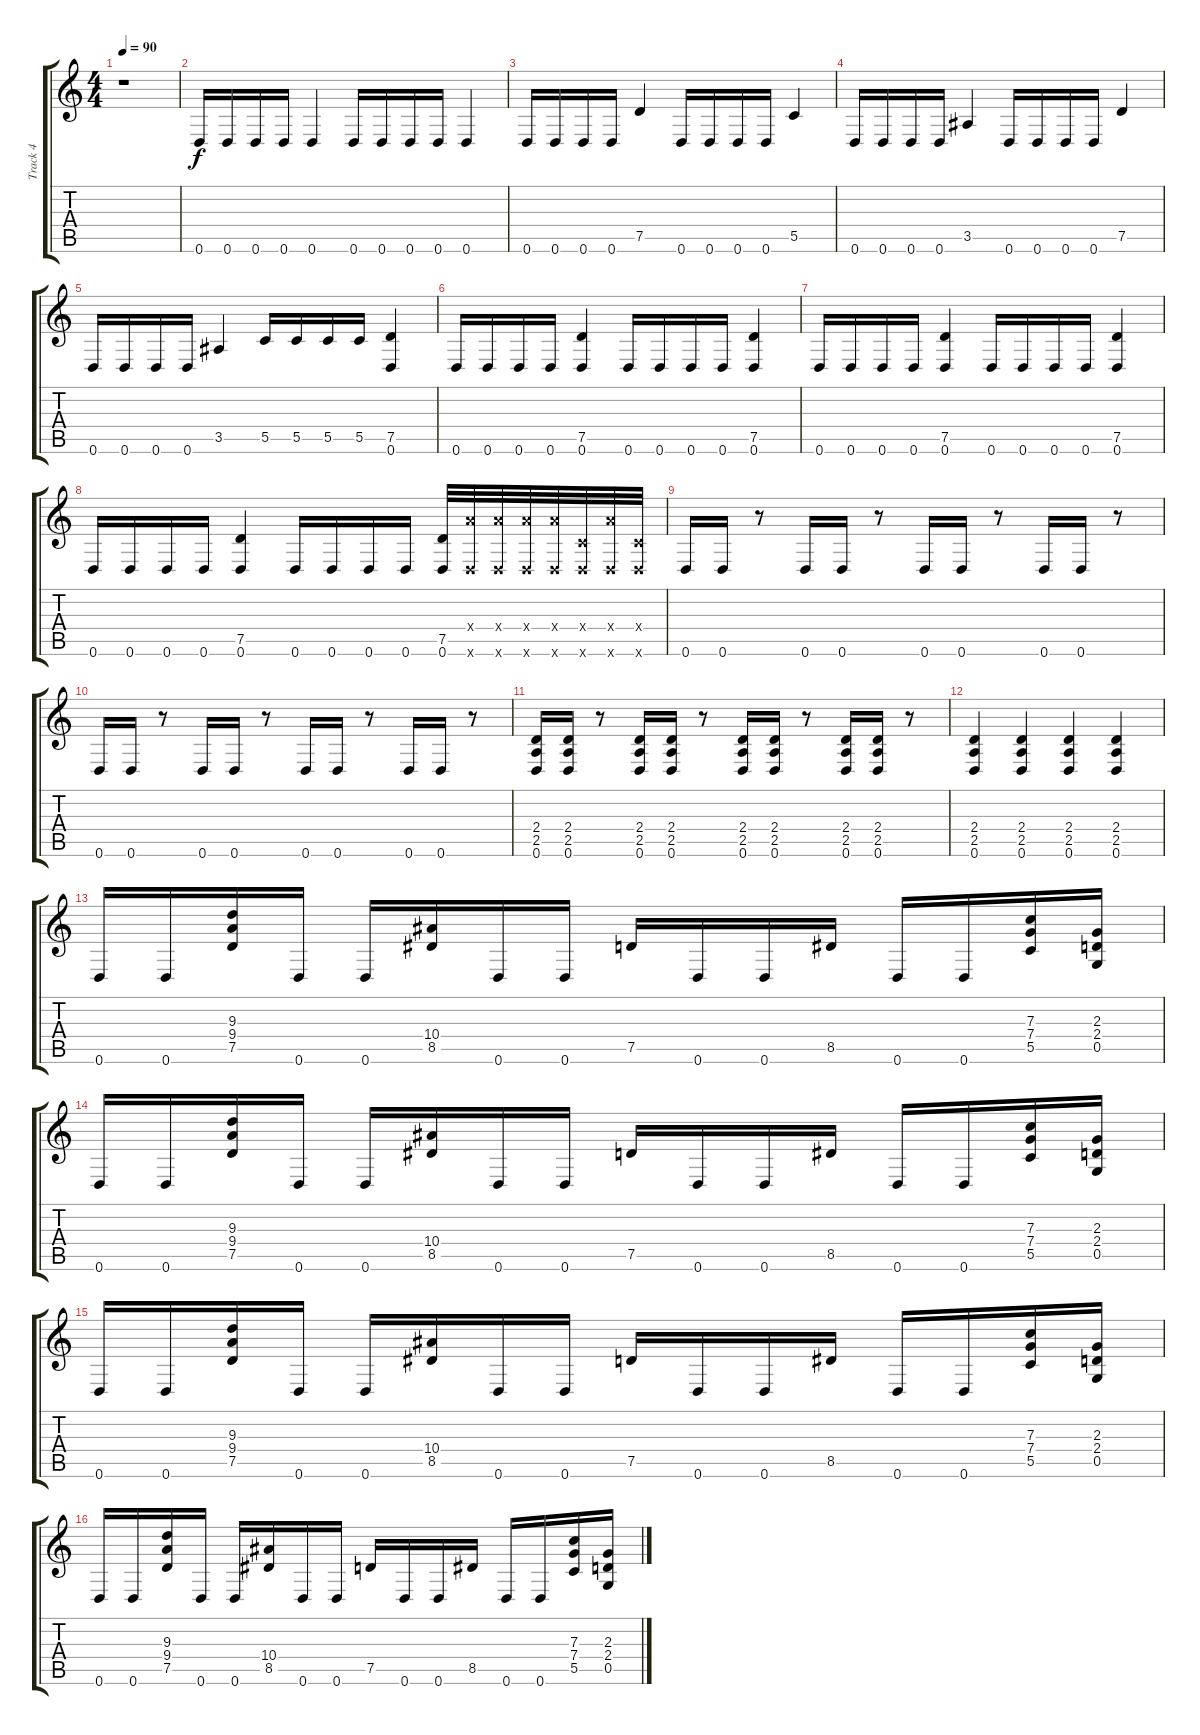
\track ("Track 4" "Track 4") {instrument electricbasspick}
\staff {score tabs}
\tuning (D4 A3 F3 C3 G2 D2) {hide}
\ts (4 4)
\tempo 90
\clef g2
\ks c
r.1{dy f} |
0.6.16 0.6.16 0.6.16 0.6.16 0.6.4 0.6.16 0.6.16 0.6.16 0.6.16 0.6.4 |
0.6.16 0.6.16 0.6.16 0.6.16 7.5.4 0.6.16 0.6.16 0.6.16 0.6.16 5.5.4 |
0.6.16 0.6.16 0.6.16 0.6.16 3.5.4 0.6.16 0.6.16 0.6.16 0.6.16 7.5.4 |
0.6.16 0.6.16 0.6.16 0.6.16 3.5.4 5.5.16 5.5.16 5.5.16 5.5.16 (7.5 0.6).4 |
0.6.16 0.6.16 0.6.16 0.6.16 (7.5 0.6).4 0.6.16 0.6.16 0.6.16 0.6.16 (7.5 0.6).4 |
0.6.16 0.6.16 0.6.16 0.6.16 (7.5 0.6).4 0.6.16 0.6.16 0.6.16 0.6.16 (7.5 0.6).4 |
0.6.16 0.6.16 0.6.16 0.6.16 (7.5 0.6).4 0.6.16 0.6.16 0.6.16 0.6.16 (7.5 0.6).32 (9.4{x} 0.6{x}).32 (9.4{x} 0.6{x}).32 (9.4{x} 0.6{x}).32 (9.4{x} 0.6{x}).32 (0.4{x} 0.6{x}).32 (9.4{x} 0.6{x}).32 (0.4{x} 0.6{x}).32 |
0.6.16 0.6.16 r.8 0.6.16 0.6.16 r.8 0.6.16 0.6.16 r.8 0.6.16 0.6.16 r.8 |
0.6.16 0.6.16 r.8 0.6.16 0.6.16 r.8 0.6.16 0.6.16 r.8 0.6.16 0.6.16 r.8 |
(2.4 2.5 0.6).16 (2.4 2.5 0.6).16 r.8 (2.4 2.5 0.6).16 (2.4 2.5 0.6).16 r.8 (2.4 2.5 0.6).16 (2.4 2.5 0.6).16 r.8 (2.4 2.5 0.6).16 (2.4 2.5 0.6).16 r.8 |
(2.4 2.5 0.6).4 (2.4 2.5 0.6).4 (2.4 2.5 0.6).4 (2.4 2.5 0.6).4 |
0.6.16 0.6.16 (9.3 9.4 7.5).16 0.6.16 0.6.16 (10.4 8.5).16 0.6.16 0.6.16 7.5.16 0.6.16 0.6.16 8.5.16 0.6.16 0.6.16 (7.3 7.4 5.5).16 (2.3 2.4 0.5).16 |
0.6.16 0.6.16 (9.3 9.4 7.5).16 0.6.16 0.6.16 (10.4 8.5).16 0.6.16 0.6.16 7.5.16 0.6.16 0.6.16 8.5.16 0.6.16 0.6.16 (7.3 7.4 5.5).16 (2.3 2.4 0.5).16 |
0.6.16 0.6.16 (9.3 9.4 7.5).16 0.6.16 0.6.16 (10.4 8.5).16 0.6.16 0.6.16 7.5.16 0.6.16 0.6.16 8.5.16 0.6.16 0.6.16 (7.3 7.4 5.5).16 (2.3 2.4 0.5).16 |
0.6.16 0.6.16 (9.3 9.4 7.5).16 0.6.16 0.6.16 (10.4 8.5).16 0.6.16 0.6.16 7.5.16 0.6.16 0.6.16 8.5.16 0.6.16 0.6.16 (7.3 7.4 5.5).16 (2.3 2.4 0.5).16
